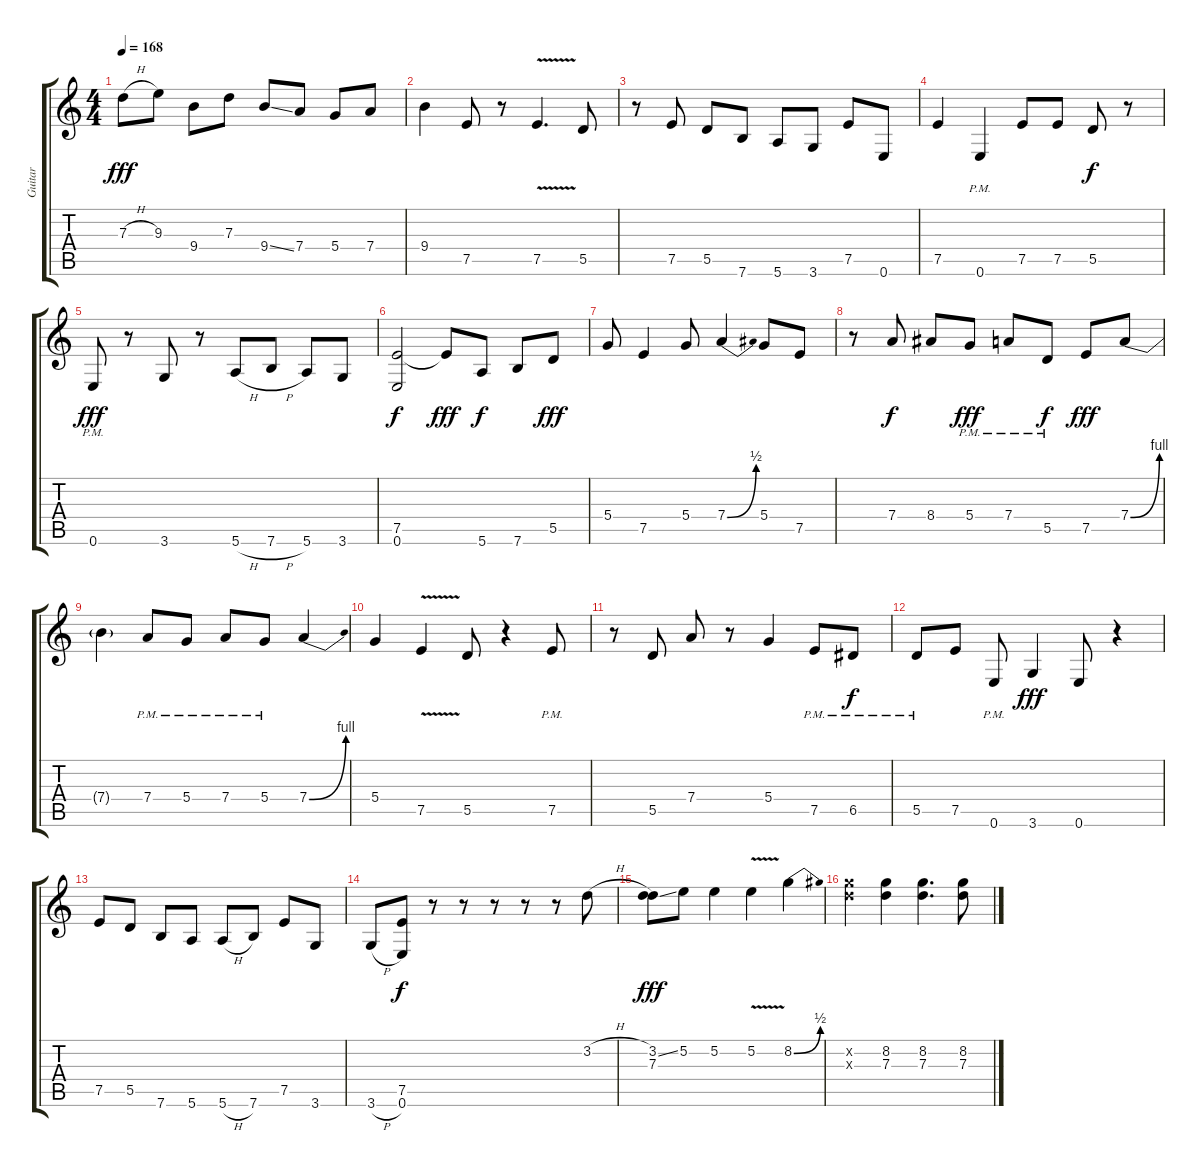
\track ("Guitar" "Guitar") {instrument overdrivenguitar}
\staff {score tabs}
\tuning (E4 B3 G3 D3 A2 E2) {hide}
\ts (4 4)
\tempo 168
\clef g2
\ks c
7.3{h}.8{dy fff} 9.3.8 9.4.8 7.3.8 9.4{ss}.8 7.4.8 5.4.8 7.4.8 |
9.4.4 7.5.8 r.8 7.5{v}.4{d} 5.5.8 |
r.8 7.5.8 5.5.8 7.6.8 5.6.8 3.6.8 7.5.8 0.6.8 |
7.5.4 0.6{pm}.4 7.5.8 7.5.8 5.5.8{dy f} r.8 |
0.6{pm}.8{dy fff} r.8 3.6.8 r.8 5.6{h}.8 7.6{h}.8 5.6.8 3.6.8 |
(7.5 0.6).2{dy f} 7.5{t}.8{dy fff} 5.6.8{dy f} 7.6.8 5.5.8{dy fff} |
5.4.8 7.5.4 5.4.8 7.4{be (bend 0 0 60 2)}.4 5.4.8 7.5.8 |
r.8 7.4.8{dy f} 8.4.8 5.4{pm}.8{dy fff} 7.4{pm}.8 5.5{pm}.8{dy f} 7.5.8{dy fff} 7.4{be (bend 0 0 60 4)}.8 |
7.4{t}.4 7.4{pm}.8 5.4{pm}.8 7.4{pm}.8 5.4{pm}.8 7.4{be (bend 0 0 60 4)}.4 |
5.4.4 7.5{v}.4 5.5.8 r.4 7.5{pm}.8 |
r.8 5.5.8 7.4.8 r.8 5.4.4 7.5{pm}.8 6.5{pm}.8{dy f} |
5.5{pm}.8 7.5.8 0.6{pm}.8 3.6.4{dy fff} 0.6.8 r.4 |
7.5.8 5.5.8 7.6.8 5.6.8 5.6{h}.8 7.6.8 7.5.8 3.6.8 |
3.6{h}.8 (7.5 0.6).8{dy f} r.8 r.8 r.8 r.8 r.8 3.2{h}.8 |
(3.2{ss} 7.3).8{dy fff} 5.2.8 5.2.4 5.2{v}.4 8.2{be (bend 0 0 60 2)}.4 |
(8.2{x} 7.3{x}).4 (8.2 7.3).4 (8.2 7.3).4{d} (8.2 7.3).8
